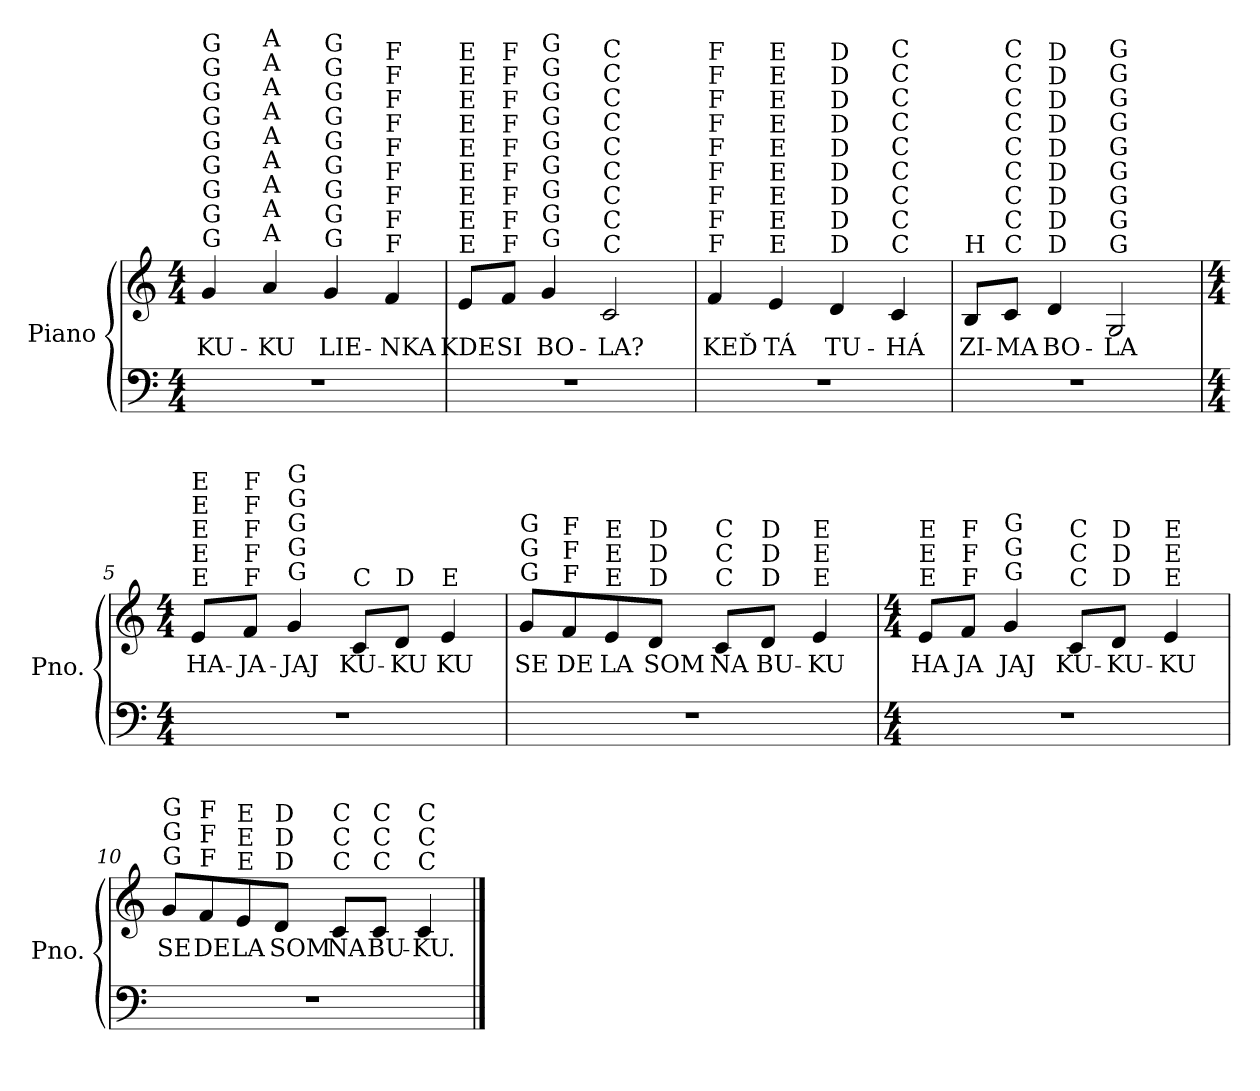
**kern	**kern	**text
*part1	*part1	*part1
*staff2	*staff1	*staff1
*I"Piano	*	*
*I'Pno.	*	*
*clefF4	*clefG2	*
*k[]	*k[]	*
*M4/4	*M4/4	*
=1	=1	=1
!	!LO:TX:a:t=G	!
!	!LO:TX:a:t=G	!
!	!LO:TX:a:t=G	!
!	!LO:TX:a:t=G	!
!	!LO:TX:a:t=G	!
!	!LO:TX:a:t=G	!
!	!LO:TX:a:t=G	!
!	!LO:TX:a:t=G	!
!	!LO:TX:a:t=G	!
!	!	!LO:LY:b
1r	4g/	KU-
!	!LO:TX:a:t=A	!
!	!LO:TX:a:t=A	!
!	!LO:TX:a:t=A	!
!	!LO:TX:a:t=A	!
!	!LO:TX:a:t=A	!
!	!LO:TX:a:t=A	!
!	!LO:TX:a:t=A	!
!	!LO:TX:a:t=A	!
!	!LO:TX:a:t=A	!
!	!	!LO:LY:b
.	4a/	-KU
!	!LO:TX:a:t=G	!
!	!LO:TX:a:t=G	!
!	!LO:TX:a:t=G	!
!	!LO:TX:a:t=G	!
!	!LO:TX:a:t=G	!
!	!LO:TX:a:t=G	!
!	!LO:TX:a:t=G	!
!	!LO:TX:a:t=G	!
!	!LO:TX:a:t=G	!
!	!	!LO:LY:b
.	4g/	LIE-
!	!LO:TX:a:t=F	!
!	!LO:TX:a:t=F	!
!	!LO:TX:a:t=F	!
!	!LO:TX:a:t=F	!
!	!LO:TX:a:t=F	!
!	!LO:TX:a:t=F	!
!	!LO:TX:a:t=F	!
!	!LO:TX:a:t=F	!
!	!LO:TX:a:t=F	!
!	!	!LO:LY:b
.	4f/	-NKA
=2	=2	=2
!	!LO:TX:a:t=E	!
!	!LO:TX:a:t=E	!
!	!LO:TX:a:t=E	!
!	!LO:TX:a:t=E	!
!	!LO:TX:a:t=E	!
!	!LO:TX:a:t=E	!
!	!LO:TX:a:t=E	!
!	!LO:TX:a:t=E	!
!	!LO:TX:a:t=E	!
!	!	!LO:LY:b
1r	8e/L	KDE
!	!LO:TX:a:t=F	!
!	!LO:TX:a:t=F	!
!	!LO:TX:a:t=F	!
!	!LO:TX:a:t=F	!
!	!LO:TX:a:t=F	!
!	!LO:TX:a:t=F	!
!	!LO:TX:a:t=F	!
!	!LO:TX:a:t=F	!
!	!LO:TX:a:t=F	!
!	!	!LO:LY:b
.	8f/J	SI
!	!LO:TX:a:t=G	!
!	!LO:TX:a:t=G	!
!	!LO:TX:a:t=G	!
!	!LO:TX:a:t=G	!
!	!LO:TX:a:t=G	!
!	!LO:TX:a:t=G	!
!	!LO:TX:a:t=G	!
!	!LO:TX:a:t=G	!
!	!LO:TX:a:t=G	!
!	!	!LO:LY:b
.	4g/	BO-
!	!LO:TX:a:t=C	!
!	!LO:TX:a:t=C	!
!	!LO:TX:a:t=C	!
!	!LO:TX:a:t=C	!
!	!LO:TX:a:t=C	!
!	!LO:TX:a:t=C	!
!	!LO:TX:a:t=C	!
!	!LO:TX:a:t=C	!
!	!LO:TX:a:t=C	!
!	!	!LO:LY:b
.	2c/	-LA?
=3	=3	=3
!	!LO:TX:a:t=F	!
!	!LO:TX:a:t=F	!
!	!LO:TX:a:t=F	!
!	!LO:TX:a:t=F	!
!	!LO:TX:a:t=F	!
!	!LO:TX:a:t=F	!
!	!LO:TX:a:t=F	!
!	!LO:TX:a:t=F	!
!	!LO:TX:a:t=F	!
!	!	!LO:LY:b
1r	4f/	KEĎ
!	!LO:TX:a:t=E	!
!	!LO:TX:a:t=E	!
!	!LO:TX:a:t=E	!
!	!LO:TX:a:t=E	!
!	!LO:TX:a:t=E	!
!	!LO:TX:a:t=E	!
!	!LO:TX:a:t=E	!
!	!LO:TX:a:t=E	!
!	!LO:TX:a:t=E	!
!	!	!LO:LY:b
.	4e/	TÁ
!	!LO:TX:a:t=D	!
!	!LO:TX:a:t=D	!
!	!LO:TX:a:t=D	!
!	!LO:TX:a:t=D	!
!	!LO:TX:a:t=D	!
!	!LO:TX:a:t=D	!
!	!LO:TX:a:t=D	!
!	!LO:TX:a:t=D	!
!	!LO:TX:a:t=D	!
!	!	!LO:LY:b
.	4d/	TU-
!	!LO:TX:a:t=C	!
!	!LO:TX:a:t=C	!
!	!LO:TX:a:t=C	!
!	!LO:TX:a:t=C	!
!	!LO:TX:a:t=C	!
!	!LO:TX:a:t=C	!
!	!LO:TX:a:t=C	!
!	!LO:TX:a:t=C	!
!	!LO:TX:a:t=C	!
!	!	!LO:LY:b
.	4c/	-HÁ
=4	=4	=4
!	!LO:TX:a:t=H	!
!	!	!LO:LY:b
1r	8B/L	ZI-
!	!LO:TX:a:t=C	!
!	!LO:TX:a:t=C	!
!	!LO:TX:a:t=C	!
!	!LO:TX:a:t=C	!
!	!LO:TX:a:t=C	!
!	!LO:TX:a:t=C	!
!	!LO:TX:a:t=C	!
!	!LO:TX:a:t=C	!
!	!LO:TX:a:t=C	!
!	!	!LO:LY:b
.	8c/J	-MA
!	!LO:TX:a:t=D	!
!	!LO:TX:a:t=D	!
!	!LO:TX:a:t=D	!
!	!LO:TX:a:t=D	!
!	!LO:TX:a:t=D	!
!	!LO:TX:a:t=D	!
!	!LO:TX:a:t=D	!
!	!LO:TX:a:t=D	!
!	!LO:TX:a:t=D	!
!	!	!LO:LY:b
.	4d/	BO-
!	!LO:TX:a:t=G	!
!	!LO:TX:a:t=G	!
!	!LO:TX:a:t=G	!
!	!LO:TX:a:t=G	!
!	!LO:TX:a:t=G	!
!	!LO:TX:a:t=G	!
!	!LO:TX:a:t=G	!
!	!LO:TX:a:t=G	!
!	!LO:TX:a:t=G	!
!	!	!LO:LY:b
.	2G/	-LA
=5	=5	=5
*M4/4	*M4/4	*
!	!LO:TX:a:t=E	!
!	!LO:TX:a:t=E	!
!	!LO:TX:a:t=E	!
!	!LO:TX:a:t=E	!
!	!LO:TX:a:t=E	!
!	!	!LO:LY:b
1r	8e/L	HA-
!	!LO:TX:a:t=F	!
!	!LO:TX:a:t=F	!
!	!LO:TX:a:t=F	!
!	!LO:TX:a:t=F	!
!	!LO:TX:a:t=F	!
!	!	!LO:LY:b
.	8f/J	-JA-
!	!LO:TX:a:t=G	!
!	!LO:TX:a:t=G	!
!	!LO:TX:a:t=G	!
!	!LO:TX:a:t=G	!
!	!LO:TX:a:t=G	!
!	!	!LO:LY:b
.	4g/	-JAJ
!	!LO:TX:a:t=C	!
!	!	!LO:LY:b
.	8c/L	KU-
!	!LO:TX:a:t=D	!
!	!	!LO:LY:b
.	8d/J	-KU
!	!LO:TX:a:t=E	!
!	!	!LO:LY:b
.	4e/	KU
!!LO:LB:g=z
=5X1	=5X1	=5X1
!	!LO:TX:a:t=G	!
!	!LO:TX:a:t=G	!
!	!LO:TX:a:t=G	!
!	!	!LO:LY:b
1r	8g/L	SE
!	!LO:TX:a:t=F	!
!	!LO:TX:a:t=F	!
!	!LO:TX:a:t=F	!
!	!	!LO:LY:b
.	8f/	DE
!	!LO:TX:a:t=E	!
!	!LO:TX:a:t=E	!
!	!LO:TX:a:t=E	!
!	!	!LO:LY:b
.	8e/	LA
!	!LO:TX:a:t=D	!
!	!LO:TX:a:t=D	!
!	!LO:TX:a:t=D	!
!	!	!LO:LY:b
.	8d/J	SOM
!	!LO:TX:a:t=C	!
!	!LO:TX:a:t=C	!
!	!LO:TX:a:t=C	!
!	!	!LO:LY:b
.	8c/L	NA
!	!LO:TX:a:t=D	!
!	!LO:TX:a:t=D	!
!	!LO:TX:a:t=D	!
!	!	!LO:LY:b
.	8d/J	BU-
!	!LO:TX:a:t=E	!
!	!LO:TX:a:t=E	!
!	!LO:TX:a:t=E	!
!	!	!LO:LY:b
.	4e/	-KU
=9	=9	=9
*M4/4	*M4/4	*
!	!LO:TX:a:t=E	!
!	!LO:TX:a:t=E	!
!	!LO:TX:a:t=E	!
!	!	!LO:LY:b
1r	8e/L	HA
!	!LO:TX:a:t=F	!
!	!LO:TX:a:t=F	!
!	!LO:TX:a:t=F	!
!	!	!LO:LY:b
.	8f/J	JA
!	!LO:TX:a:t=G	!
!	!LO:TX:a:t=G	!
!	!LO:TX:a:t=G	!
!	!	!LO:LY:b
.	4g/	JAJ
!	!LO:TX:a:t=C	!
!	!LO:TX:a:t=C	!
!	!LO:TX:a:t=C	!
!	!	!LO:LY:b
.	8c/L	KU-
!	!LO:TX:a:t=D	!
!	!LO:TX:a:t=D	!
!	!LO:TX:a:t=D	!
!	!	!LO:LY:b
.	8d/J	-KU-
!	!LO:TX:a:t=E	!
!	!LO:TX:a:t=E	!
!	!LO:TX:a:t=E	!
!	!	!LO:LY:b
.	4e/	-KU
=10	=10	=10
!	!LO:TX:a:t=G	!
!	!LO:TX:a:t=G	!
!	!LO:TX:a:t=G	!
!	!	!LO:LY:b
1r	8g/L	SE
!	!LO:TX:a:t=F	!
!	!LO:TX:a:t=F	!
!	!LO:TX:a:t=F	!
!	!	!LO:LY:b
.	8f/	DE
!	!LO:TX:a:t=E	!
!	!LO:TX:a:t=E	!
!	!LO:TX:a:t=E	!
!	!	!LO:LY:b
.	8e/	LA
!	!LO:TX:a:t=D	!
!	!LO:TX:a:t=D	!
!	!LO:TX:a:t=D	!
!	!	!LO:LY:b
.	8d/J	SOM
!	!LO:TX:a:t=C	!
!	!LO:TX:a:t=C	!
!	!LO:TX:a:t=C	!
!	!	!LO:LY:b
.	8c/L	NA
!	!LO:TX:a:t=C	!
!	!LO:TX:a:t=C	!
!	!LO:TX:a:t=C	!
!	!	!LO:LY:b
.	8c/J	BU-
!	!LO:TX:a:t=C	!
!	!LO:TX:a:t=C	!
!	!LO:TX:a:t=C	!
!	!	!LO:LY:b
.	4c/	-KU.
==	==	==
*-	*-	*-
